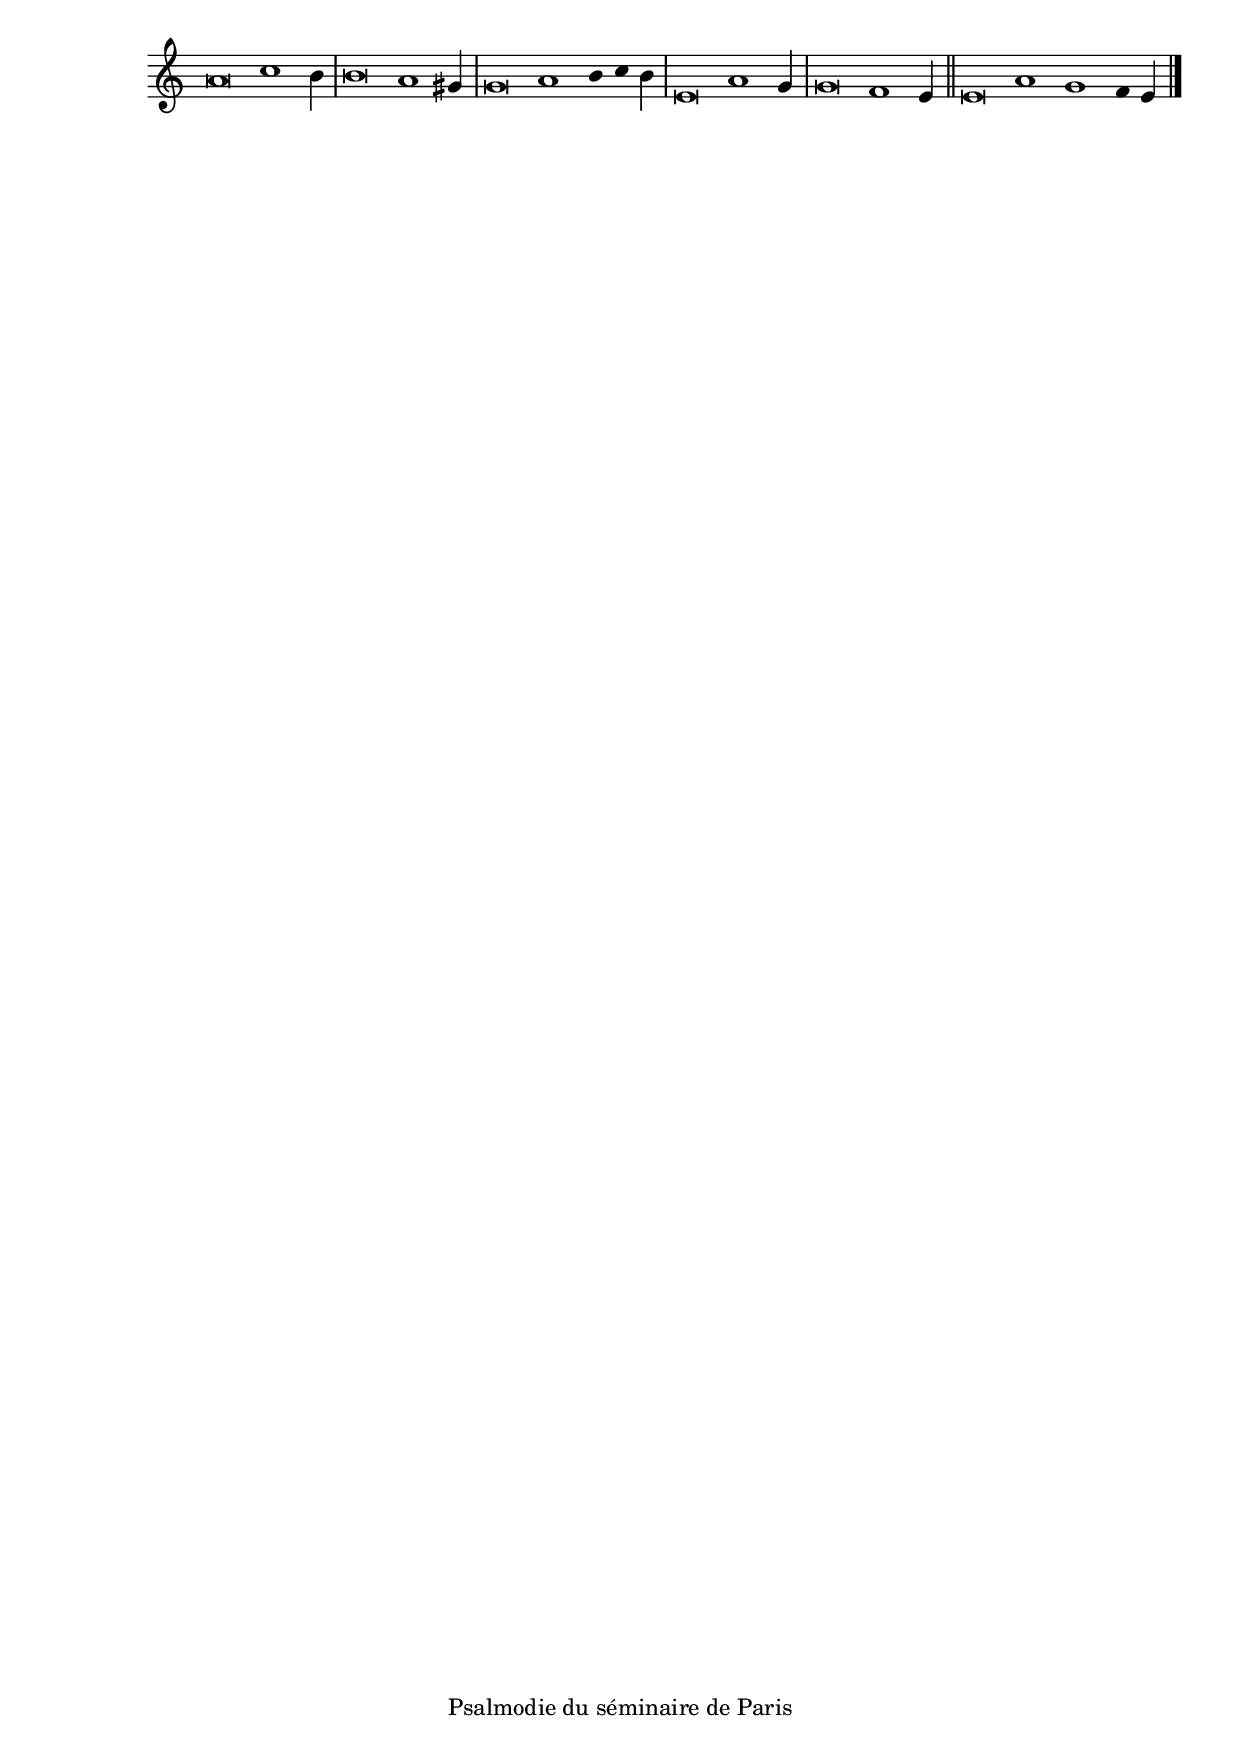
\version "2.20.0"
\language "italiano"

stemOff = \hide Staff.Stem
stemOn  = \undo \stemOff

\header {
  %title = "Psaume 136"
  %tagline = ##f
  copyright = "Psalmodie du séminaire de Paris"
}

\score {
  \new Staff \with { \remove "Time_signature_engraver" }
  \relative
  {
    \key do \major
    \cadenzaOn
    \stemOff la'\breve do1 \stemOn si4
    \bar "|"
    \stemOff si\breve la1 \stemOn sold4
    \bar "|"
    \stemOff sold\breve la1 si4 do \stemOn si4
    \bar "|"
    \stemOff mi,\breve la1 \stemOn sold4
    \bar "|"
    \stemOff sold\breve fa1 \stemOn mi4
    \bar "||"
    \stemOff mi\breve la1 sold fa4 \stemOn mi4
    \bar "|."
  }
}